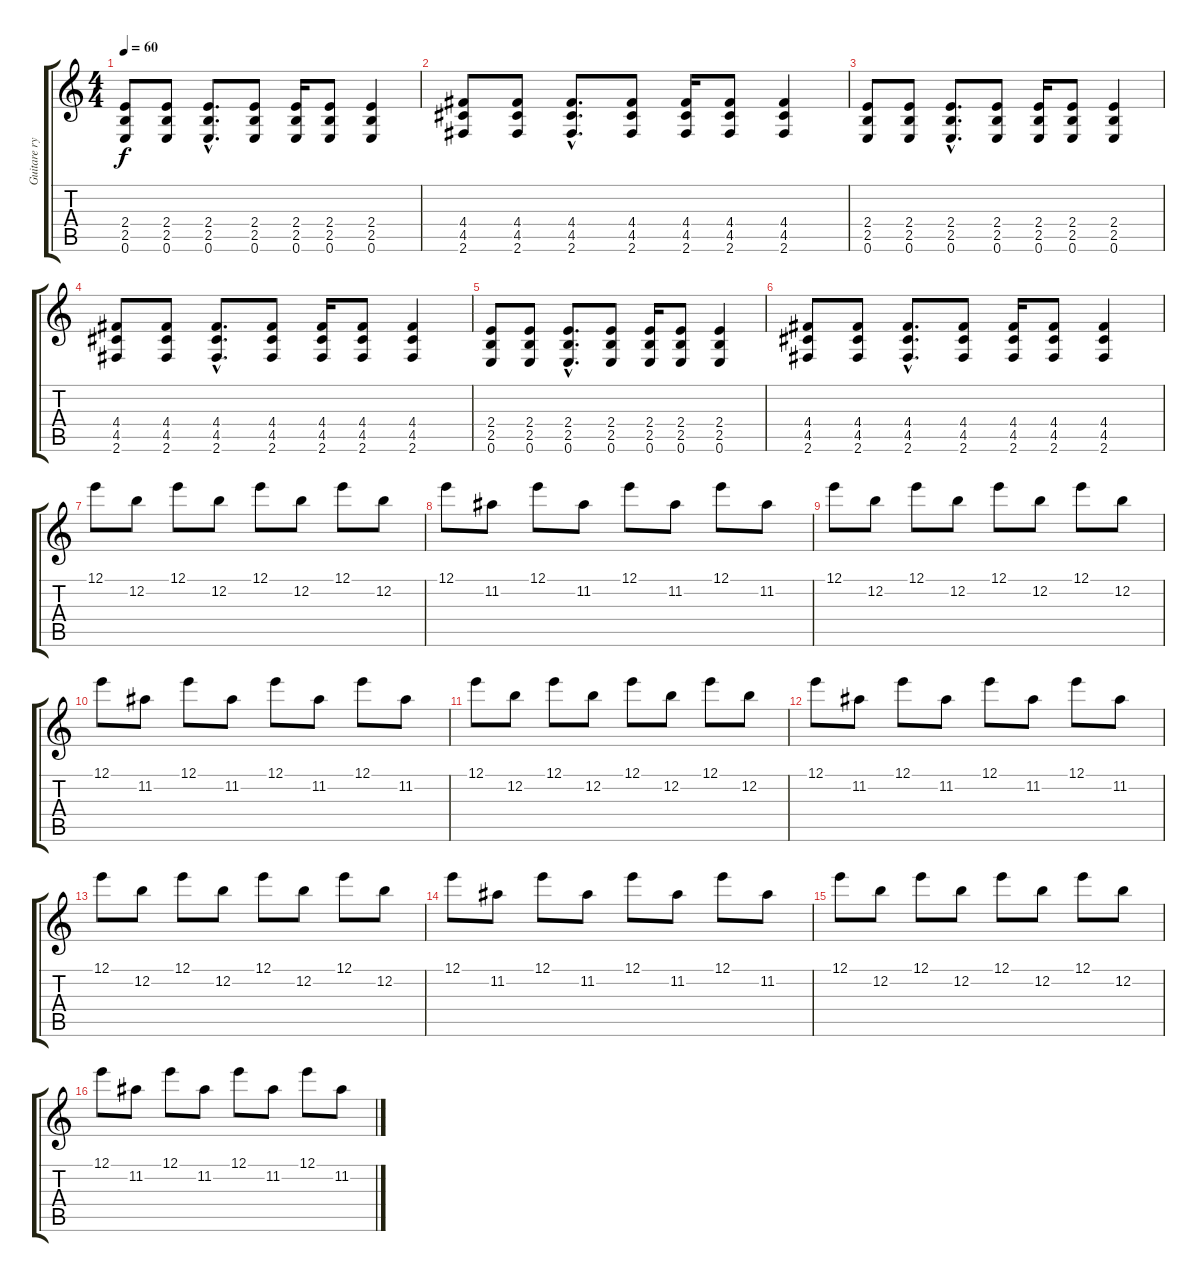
\track ("Guitare rythmique" "Guitare ry") {instrument acousticguitarnylon}
\staff {score tabs}
\tuning (E4 B3 G3 D3 A2 E2) {hide}
\ts (4 4)
\tempo 60
\clef g2
\ks c
(2.4 2.5 0.6).8{dy f} (2.4 2.5 0.6).8 (2.4{hac} 2.5{hac} 0.6{hac}).8{d} (2.4 2.5 0.6).8 (2.4 2.5 0.6).16 (2.4 2.5 0.6).8 (2.4 2.5 0.6).4 |
(4.4 4.5 2.6).8 (4.4 4.5 2.6).8 (4.4{hac} 4.5{hac} 2.6{hac}).8{d} (4.4 4.5 2.6).8 (4.4 4.5 2.6).16 (4.4 4.5 2.6).8 (4.4 4.5 2.6).4 |
(2.4 2.5 0.6).8 (2.4 2.5 0.6).8 (2.4{hac} 2.5{hac} 0.6{hac}).8{d} (2.4 2.5 0.6).8 (2.4 2.5 0.6).16 (2.4 2.5 0.6).8 (2.4 2.5 0.6).4 |
(4.4 4.5 2.6).8 (4.4 4.5 2.6).8 (4.4{hac} 4.5{hac} 2.6{hac}).8{d} (4.4 4.5 2.6).8 (4.4 4.5 2.6).16 (4.4 4.5 2.6).8 (4.4 4.5 2.6).4 |
(2.4 2.5 0.6).8 (2.4 2.5 0.6).8 (2.4{hac} 2.5{hac} 0.6{hac}).8{d} (2.4 2.5 0.6).8 (2.4 2.5 0.6).16 (2.4 2.5 0.6).8 (2.4 2.5 0.6).4 |
(4.4 4.5 2.6).8 (4.4 4.5 2.6).8 (4.4{hac} 4.5{hac} 2.6{hac}).8{d} (4.4 4.5 2.6).8 (4.4 4.5 2.6).16 (4.4 4.5 2.6).8 (4.4 4.5 2.6).4 |
12.1.8 12.2.8 12.1.8 12.2.8 12.1.8 12.2.8 12.1.8 12.2.8 |
12.1.8 11.2.8 12.1.8 11.2.8 12.1.8 11.2.8 12.1.8 11.2.8 |
12.1.8 12.2.8 12.1.8 12.2.8 12.1.8 12.2.8 12.1.8 12.2.8 |
12.1.8 11.2.8 12.1.8 11.2.8 12.1.8 11.2.8 12.1.8 11.2.8 |
12.1.8 12.2.8 12.1.8 12.2.8 12.1.8 12.2.8 12.1.8 12.2.8 |
12.1.8 11.2.8 12.1.8 11.2.8 12.1.8 11.2.8 12.1.8 11.2.8 |
12.1.8 12.2.8 12.1.8 12.2.8 12.1.8 12.2.8 12.1.8 12.2.8 |
12.1.8 11.2.8 12.1.8 11.2.8 12.1.8 11.2.8 12.1.8 11.2.8 |
12.1.8 12.2.8 12.1.8 12.2.8 12.1.8 12.2.8 12.1.8 12.2.8 |
12.1.8 11.2.8 12.1.8 11.2.8 12.1.8 11.2.8 12.1.8 11.2.8
